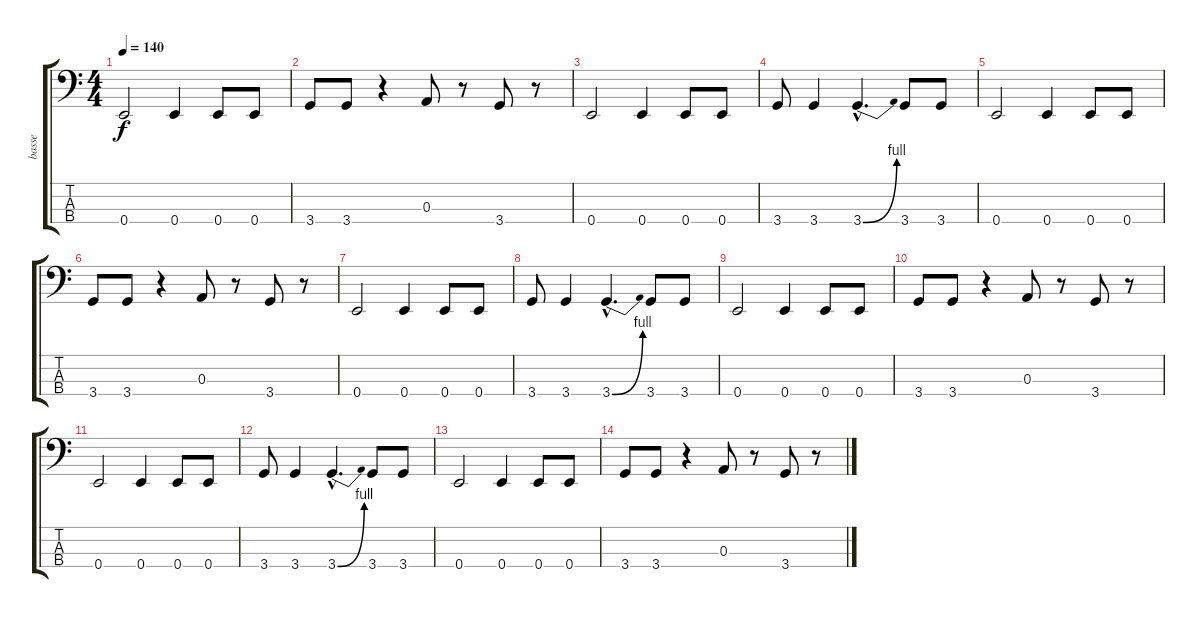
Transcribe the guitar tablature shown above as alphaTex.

\track ("basse" "basse") {instrument acousticbass}
\staff {score tabs}
\tuning (G2 D2 A1 E1) {hide}
\ts (4 4)
\tempo 140
\clef f4
\ks c
0.4.2{dy f} 0.4.4 0.4.8 0.4.8 |
3.4.8 3.4.8 r.4 0.3.8 r.8 3.4.8 r.8 |
0.4.2{instrument electricbassfinger} 0.4.4 0.4.8 0.4.8 |
3.4.8 3.4.4 3.4{be (bend 0 0 60 4) hac}.4{d} 3.4.8 3.4.8 |
0.4.2 0.4.4 0.4.8 0.4.8 |
3.4.8 3.4.8 r.4 0.3.8 r.8 3.4.8 r.8 |
0.4.2{instrument electricbassfinger} 0.4.4 0.4.8 0.4.8 |
3.4.8 3.4.4 3.4{be (bend 0 0 60 4) hac}.4{d} 3.4.8 3.4.8 |
0.4.2 0.4.4 0.4.8 0.4.8 |
3.4.8 3.4.8 r.4 0.3.8 r.8 3.4.8 r.8 |
0.4.2{instrument electricbassfinger} 0.4.4 0.4.8 0.4.8 |
3.4.8 3.4.4 3.4{be (bend 0 0 60 4) hac}.4{d} 3.4.8 3.4.8 |
0.4.2 0.4.4 0.4.8 0.4.8 |
3.4.8 3.4.8 r.4 0.3.8 r.8 3.4.8 r.8
